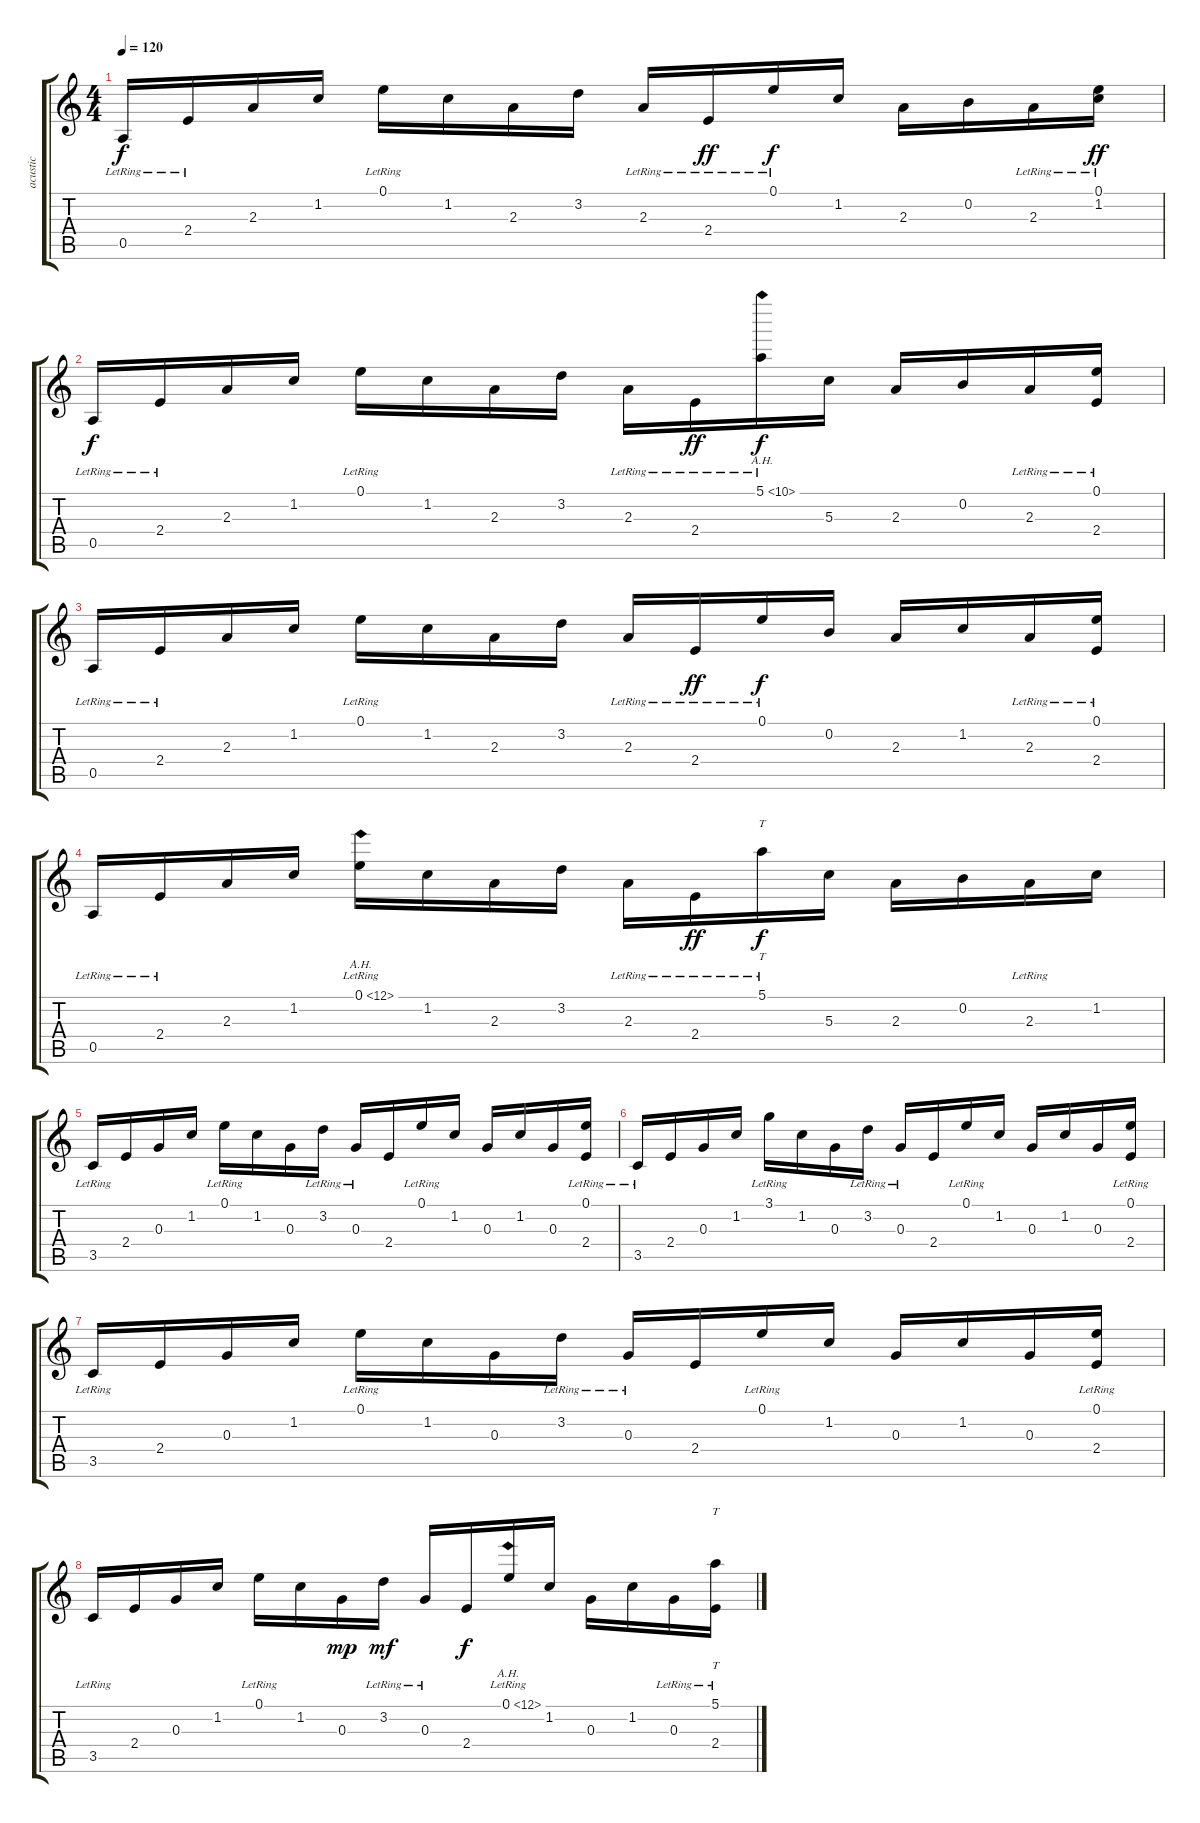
\track ("acustic" "acustic") {instrument acousticguitarnylon}
\staff {score tabs}
\tuning (E4 B3 G3 D3 A2 E2) {hide}
\ts (4 4)
\tempo 120
\clef g2
\ks c
0.5{lr}.16{dy f} 2.4{lr}.16 2.3.16 1.2.16 0.1{lr}.16 1.2.16 2.3.16 3.2.16 2.3{lr}.16 2.4{lr}.16{dy ff} 0.1{lr}.16{dy f} 1.2.16 2.3.16 0.2.16 2.3{lr}.16 (0.1{lr} 1.2{lr}).16{dy ff} |
0.5{lr}.16{dy f} 2.4{lr}.16 2.3.16 1.2.16 0.1{lr}.16 1.2.16 2.3.16 3.2.16 2.3{lr}.16 2.4{lr}.16{dy ff} 5.1{ah 5 lr}.16{dy f} 5.3.16 2.3.16 0.2.16 2.3{lr}.16 (0.1{lr} 2.4{lr}).16 |
0.5{lr}.16 2.4{lr}.16 2.3.16 1.2.16 0.1{lr}.16 1.2.16 2.3.16 3.2.16 2.3{lr}.16 2.4{lr}.16{dy ff} 0.1{lr}.16{dy f} 0.2.16 2.3.16 1.2.16 2.3{lr}.16 (0.1{lr} 2.4{lr}).16 |
0.5{lr}.16 2.4{lr}.16 2.3.16 1.2.16 0.1{ah 12 lr}.16 1.2.16 2.3.16 3.2.16 2.3{lr}.16 2.4{lr}.16{dy ff} 5.1{lr}.16{tt dy f} 5.3.16 2.3.16 0.2.16 2.3{lr}.16 1.2.16 |
3.5{lr}.16 2.4.16 0.3.16 1.2.16 0.1{lr}.16 1.2.16 0.3.16 3.2{lr}.16 0.3{lr}.16 2.4.16 0.1{lr}.16 1.2.16 0.3.16 1.2.16 0.3.16 (0.1{lr} 2.4).16 |
3.5{lr}.16 2.4.16 0.3.16 1.2.16 3.1{lr}.16 1.2.16 0.3.16 3.2{lr}.16 0.3{lr}.16 2.4.16 0.1{lr}.16 1.2.16 0.3.16 1.2.16 0.3.16 (0.1{lr} 2.4).16 |
3.5{lr}.16 2.4.16 0.3.16 1.2.16 0.1{lr}.16 1.2.16 0.3.16 3.2{lr}.16 0.3{lr}.16 2.4.16 0.1{lr}.16 1.2.16 0.3.16 1.2.16 0.3.16 (0.1{lr} 2.4).16 |
3.5{lr}.16 2.4.16 0.3.16 1.2.16 0.1{lr}.16 1.2.16 0.3.16{dy mp} 3.2{lr}.16{dy mf} 0.3{lr}.16 2.4.16{dy f} 0.1{ah 12 lr}.16 1.2.16 0.3.16 1.2.16 0.3{lr}.16 (5.1{lr} 2.4).16{tt}
